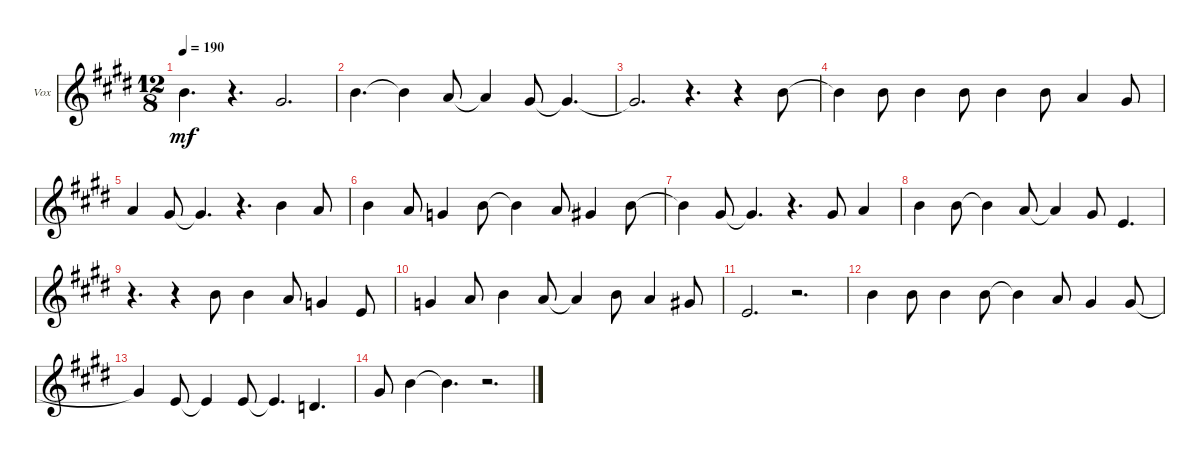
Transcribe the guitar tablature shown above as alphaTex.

\defaultSystemsLayout 4
\bracketExtendMode groupsimilarinstruments
\firstSystemTrackNameOrientation horizontal
\otherSystemsTrackNameOrientation horizontal
\track ("Vocals" "Vox") {instrument acousticguitarsteel}
\staff {score}
\tuning (E4 B3 G3 D3 A2 E2)
\ts (12 8)
\tempo 190
\clef g2
\ks c#minor
0.2.4{d dy mf} r.4{d} 1.3.2{d} |
0.2.4{d} 0.2{t}.4 2.3.8 2.3{t}.4 1.3.8 1.3{t}.4{d} |
1.3{t}.2{d} r.4{d} r.4 0.2.8 |
0.2{t}.4 0.2.8 0.2.4 0.2.8 0.2.4 0.2.8 2.3.4 1.3.8 |
2.3.4 1.3.8 1.3{t}.4{d} r.4{d} 0.2.4 2.3.8 |
0.2.4 2.3.8 0.3.4 0.2.8 0.2{t}.4 2.3.8 1.3.4 0.2.8 |
0.2{t}.4 1.3.8 1.3{t}.4{d} r.4{d} 1.3.8 2.3.4 |
0.2.4 0.2.8 0.2{t}.4 2.3.8 2.3{t}.4 1.3.8 2.4.4{d} |
r.4{d} r.4 0.2.8 0.2.4 2.3.8 0.3.4 2.4.8 |
0.3.4 2.3.8 0.2.4 2.3.8 2.3{t}.4 0.2.8 2.3.4 1.3.8 |
2.4.2{d} r.2{d} |
0.2.4 0.2.8 0.2.4 0.2.8 0.2{t}.4 2.3.8 1.3.4 1.3.8 |
1.3{t}.4 2.4.8 2.4{t}.4 2.4.8 2.4{t}.4{d} 0.4.4{d} |
1.3.8 0.2.4 0.2{t}.4{d} r.2{d}
